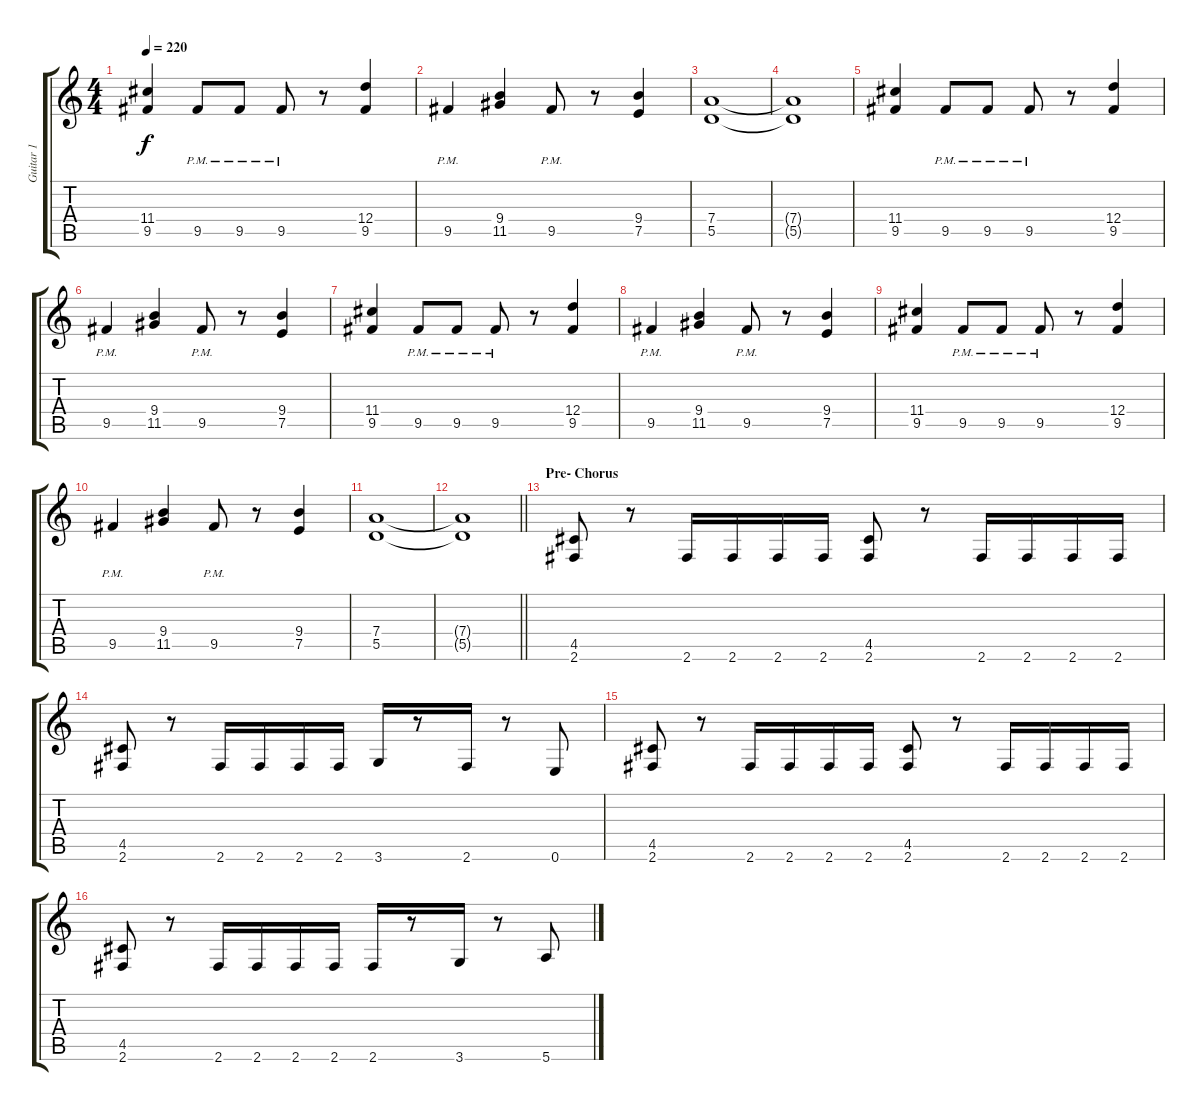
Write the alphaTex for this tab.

\track ("Guitar 1" "Guitar 1") {instrument overdrivenguitar}
\staff {score tabs}
\tuning (E4 B3 G3 D3 A2 E2) {hide}
\ts (4 4)
\tempo 220
\clef g2
\ks c
(11.4 9.5).4{dy f} 9.5{pm}.8 9.5{pm}.8 9.5{pm}.8 r.8 (12.4 9.5).4 |
9.5{pm}.4 (9.4 11.5).4 9.5{pm}.8 r.8 (9.4 7.5).4 |
(7.4 5.5).1 |
(7.4{t} 5.5{t}).1 |
(11.4 9.5).4 9.5{pm}.8 9.5{pm}.8 9.5{pm}.8 r.8 (12.4 9.5).4 |
9.5{pm}.4 (9.4 11.5).4 9.5{pm}.8 r.8 (9.4 7.5).4 |
(11.4 9.5).4 9.5{pm}.8 9.5{pm}.8 9.5{pm}.8 r.8 (12.4 9.5).4 |
9.5{pm}.4 (9.4 11.5).4 9.5{pm}.8 r.8 (9.4 7.5).4 |
(11.4 9.5).4 9.5{pm}.8 9.5{pm}.8 9.5{pm}.8 r.8 (12.4 9.5).4 |
9.5{pm}.4 (9.4 11.5).4 9.5{pm}.8 r.8 (9.4 7.5).4 |
(7.4 5.5).1 |
\barLineRight lightlight
(7.4{t} 5.5{t}).1 |
\section ("" "Pre- Chorus")
(4.5 2.6).8 r.8 2.6.16 2.6.16 2.6.16 2.6.16 (4.5 2.6).8 r.8 2.6.16 2.6.16 2.6.16 2.6.16 |
(4.5 2.6).8 r.8 2.6.16 2.6.16 2.6.16 2.6.16 3.6.16 r.8 2.6.16 r.8 0.6.8 |
(4.5 2.6).8 r.8 2.6.16 2.6.16 2.6.16 2.6.16 (4.5 2.6).8 r.8 2.6.16 2.6.16 2.6.16 2.6.16 |
(4.5 2.6).8 r.8 2.6.16 2.6.16 2.6.16 2.6.16 2.6.16 r.8 3.6.16 r.8 5.6.8
